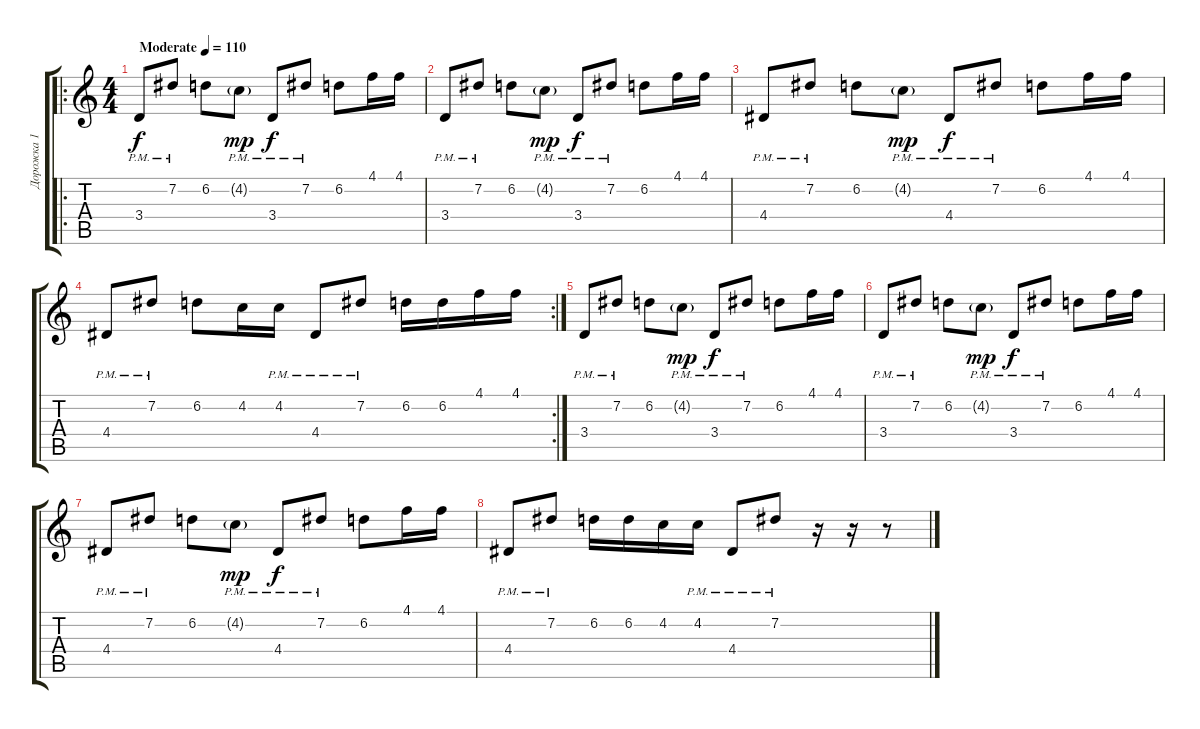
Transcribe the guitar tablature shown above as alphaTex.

\track ("Дорожка 1" "Дорожка 1") {instrument overdrivenguitar}
\staff {score tabs}
\tuning (Db4 Ab3 E3 B2 Gb2 B1) {hide}
\ro
\ts (4 4)
\tempo (110 "Moderate")
\clef g2
\ks c
3.4{pm}.8{dy f instrument overdrivenguitar} 7.2{pm}.8 6.2.8 4.2{g pm}.8{dy mp} 3.4{pm}.8{dy f} 7.2{pm}.8 6.2.8 4.1.16 4.1.16 |
3.4{pm}.8 7.2{pm}.8 6.2.8 4.2{g pm}.8{dy mp} 3.4{pm}.8{dy f} 7.2{pm}.8 6.2.8 4.1.16 4.1.16 |
4.4{pm}.8 7.2{pm}.8 6.2.8 4.2{g pm}.8{dy mp} 4.4{pm}.8{dy f} 7.2{pm}.8 6.2.8 4.1.16 4.1.16 |
\rc 2
4.4{pm}.8 7.2{pm}.8 6.2.8 4.2.16 4.2{pm}.16 4.4{pm}.8 7.2{pm}.8 6.2.16 6.2.16 4.1.16 4.1.16 |
3.4{pm}.8 7.2{pm}.8 6.2.8 4.2{g pm}.8{dy mp} 3.4{pm}.8{dy f} 7.2{pm}.8 6.2.8 4.1.16 4.1.16 |
3.4{pm}.8 7.2{pm}.8 6.2.8 4.2{g pm}.8{dy mp} 3.4{pm}.8{dy f} 7.2{pm}.8 6.2.8 4.1.16 4.1.16 |
4.4{pm}.8 7.2{pm}.8 6.2.8 4.2{g pm}.8{dy mp} 4.4{pm}.8{dy f} 7.2{pm}.8 6.2.8 4.1.16 4.1.16 |
4.4{pm}.8 7.2{pm}.8 6.2.16 6.2.16 4.2.16 4.2{pm}.16 4.4{pm}.8 7.2{pm}.8 r.16 r.16 r.8
